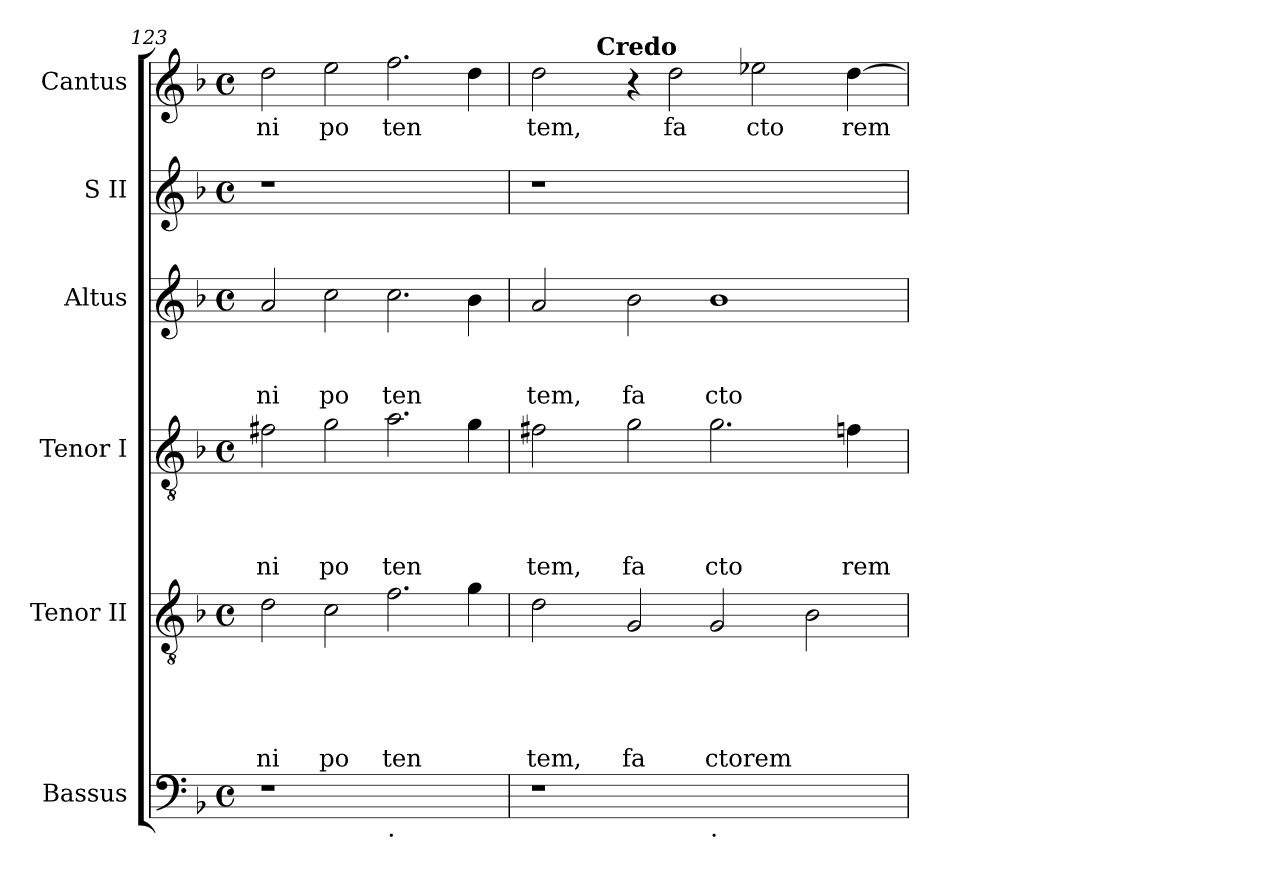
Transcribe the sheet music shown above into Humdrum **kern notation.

**kern	**kern	**text	**text	**text	**text	**text	**kern	**text	**text	**text	**text	**kern	**text	**text	**text	**kern	**kern	**text
*part6	*part5	*part5	*part5	*part5	*part5	*part5	*part4	*part4	*part4	*part4	*part4	*part3	*part3	*part3	*part3	*part2	*part1	*part1
*staff6	*staff5	*staff5	*staff5	*staff5	*staff5	*staff5	*staff4	*staff4	*staff4	*staff4	*staff4	*staff3	*staff3	*staff3	*staff3	*staff2	*staff1	*staff1
*I"Bassus	*I"Tenor II	*	*	*	*	*	*I"Tenor I	*	*	*	*	*I"Altus	*	*	*	*I"S II	*I"Cantus	*
*I'B	*I'T II	*	*	*	*	*	*I'T I	*	*	*	*	*I'A	*	*	*	*	*	*
*clefF4	*clefGv2	*	*	*	*	*	*clefGv2	*	*	*	*	*clefG2	*	*	*	*clefG2	*clefG2	*
*k[b-]	*k[b-]	*	*	*	*	*	*k[b-]	*	*	*	*	*k[b-]	*	*	*	*k[b-]	*k[b-]	*
*F:	*F:	*	*	*	*	*	*F:	*	*	*	*	*F:	*	*	*	*F:	*F:	*
*M4/4	*M4/4	*	*	*	*	*	*M4/4	*	*	*	*	*M4/4	*	*	*	*M4/4	*M4/4	*
*met(c)	*met(c)	*	*	*	*	*	*met(c)	*	*	*	*	*met(c)	*	*	*	*met(c)	*met(c)	*
=123	=123	=123	=123	=123	=123	=123	=123	=123	=123	=123	=123	=123	=123	=123	=123	=123	=123	=123
!	!	!	!	!	!	!LO:LY:b	!	!	!	!	!LO:LY:b	!	!	!	!LO:LY:b	!	!	!LO:LY:b
1r	2d\	.	.	.	.	ni	2f#X\	.	.	.	ni	2a/	.	.	ni	1r	2dd\	ni
!	!	!	!	!	!	!LO:LY:b	!	!	!	!	!LO:LY:b	!	!	!	!LO:LY:b	!	!	!LO:LY:b
.	2c\	.	.	.	.	po	2g\	.	.	.	po	2cc\	.	.	po	.	2ee\	po
!LO:TX:b:t=.	!	!	!	!	!	!	!	!	!	!	!	!	!	!	!	!	!	!
!	!	!	!	!	!	!LO:LY:b	!	!	!	!	!LO:LY:b	!	!	!	!LO:LY:b	!	!	!LO:LY:b
1ryy	2.f\	.	.	.	.	ten	2.a\	.	.	.	ten	2.cc\	.	.	ten	1ryy	2.ff\	ten
.	4g\	.	.	.	.	.	4g\	.	.	.	.	4b-\	.	.	.	.	4dd\	.
=124	=124	=124	=124	=124	=124	=124	=124	=124	=124	=124	=124	=124	=124	=124	=124	=124	=124	=124
!	!	!	!	!	!	!LO:LY:b	!	!	!	!	!LO:LY:b	!	!	!	!LO:LY:b	!	!	!LO:LY:b
*	*	*	*	*	*	*	*	*	*	*	*	*	*	*	*	*	*^	*
1r	2d\	.	.	.	.	tem,	2f#X\	.	.	.	tem,	2a/	.	.	tem,	1r	2dd\	4ryy	tem,
.	.	.	.	.	.	.	.	.	.	.	.	.	.	.	.	.	.	16.ryy	.
!	!	!	!	!	!	!	!	!	!	!	!	!	!	!	!	!	!	!LO:TX:a:B:t=Credo	!
.	.	.	.	.	.	.	.	.	.	.	.	.	.	.	.	.	.	1ryy	.
!	!	!	!	!	!	!LO:LY:b	!	!	!	!	!LO:LY:b	!	!	!	!LO:LY:b	!	!	!	!
.	2G/	.	.	.	.	fa	2g\	.	.	.	fa	2b-\	.	.	fa	.	4r	.	.
!	!	!	!	!	!	!	!	!	!	!	!	!	!	!	!	!	!	!	!LO:LY:b
.	.	.	.	.	.	.	.	.	.	.	.	.	.	.	.	.	2dd\	.	fa
!LO:TX:b:t=.	!	!	!	!	!	!	!	!	!	!	!	!	!	!	!	!	!	!	!
!	!	!	!	!	!	!LO:LY:b	!	!	!	!	!LO:LY:b	!	!	!	!LO:LY:b	!	!	!	!
1ryy	2G/	.	.	.	.	ctorem	2.g\	.	.	.	cto	1b-	.	.	cto	1ryy	.	.	.
!	!	!	!	!	!	!	!	!	!	!	!	!	!	!	!	!	!	!	!LO:LY:b
.	.	.	.	.	.	.	.	.	.	.	.	.	.	.	.	.	2ee-X\	.	cto
.	.	.	.	.	.	.	.	.	.	.	.	.	.	.	.	.	.	2ryy	.
.	2B-\	.	.	.	.	.	.	.	.	.	.	.	.	.	.	.	.	.	.
!	!	!	!	!	!	!	!	!	!	!	!LO:LY:b	!	!	!	!	!	!	!	!LO:LY:b
.	.	.	.	.	.	.	4fn\	.	.	.	rem	.	.	.	.	.	[>4dd\	.	rem
.	.	.	.	.	.	.	.	.	.	.	.	.	.	.	.	.	.	8ryy	.
.	.	.	.	.	.	.	.	.	.	.	.	.	.	.	.	.	.	32ryy	.
*	*	*	*	*	*	*	*	*	*	*	*	*	*	*	*	*	*v	*v	*
=	=	=	=	=	=	=	=	=	=	=	=	=	=	=	=	=	=	=
*-	*-	*-	*-	*-	*-	*-	*-	*-	*-	*-	*-	*-	*-	*-	*-	*-	*-	*-
